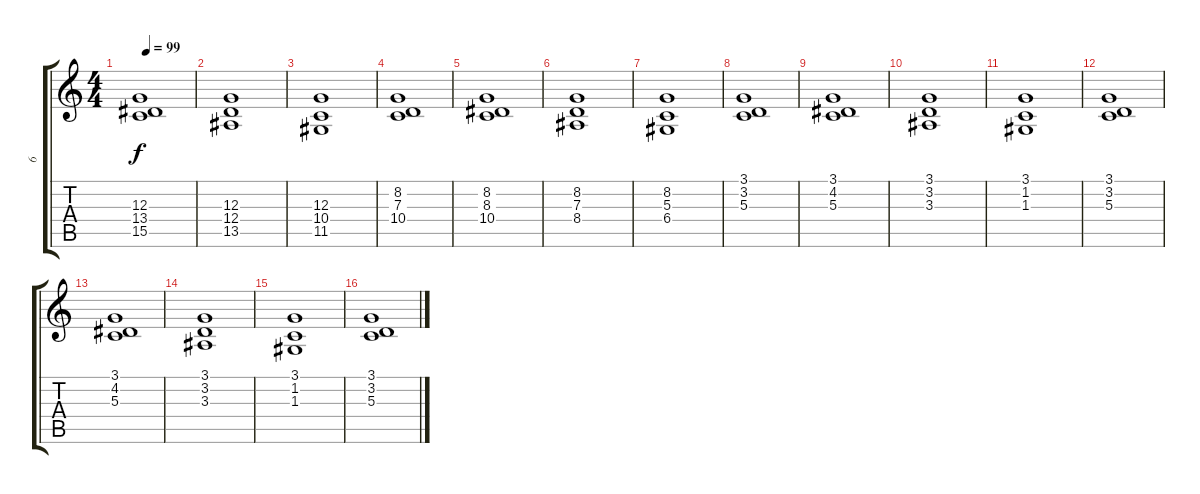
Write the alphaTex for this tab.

\track ("6" "6") {instrument pad7halo}
\staff {score tabs}
\tuning (E4 B3 G3 D3 A2 E2) {hide}
\ts (4 4)
\tempo 99
\clef g2
\ks c
(12.3 13.4 15.5).1{dy f} |
(12.3 12.4 13.5).1 |
(12.3 10.4 11.5).1 |
(8.2 7.3 10.4).1 |
(8.2 8.3 10.4).1 |
(8.2 7.3 8.4).1 |
(8.2 5.3 6.4).1 |
(3.1 3.2 5.3).1 |
(3.1 4.2 5.3).1 |
(3.1 3.2 3.3).1 |
(3.1 1.2 1.3).1 |
(3.1 3.2 5.3).1 |
(3.1 4.2 5.3).1 |
(3.1 3.2 3.3).1 |
(3.1 1.2 1.3).1 |
(3.1 3.2 5.3).1
